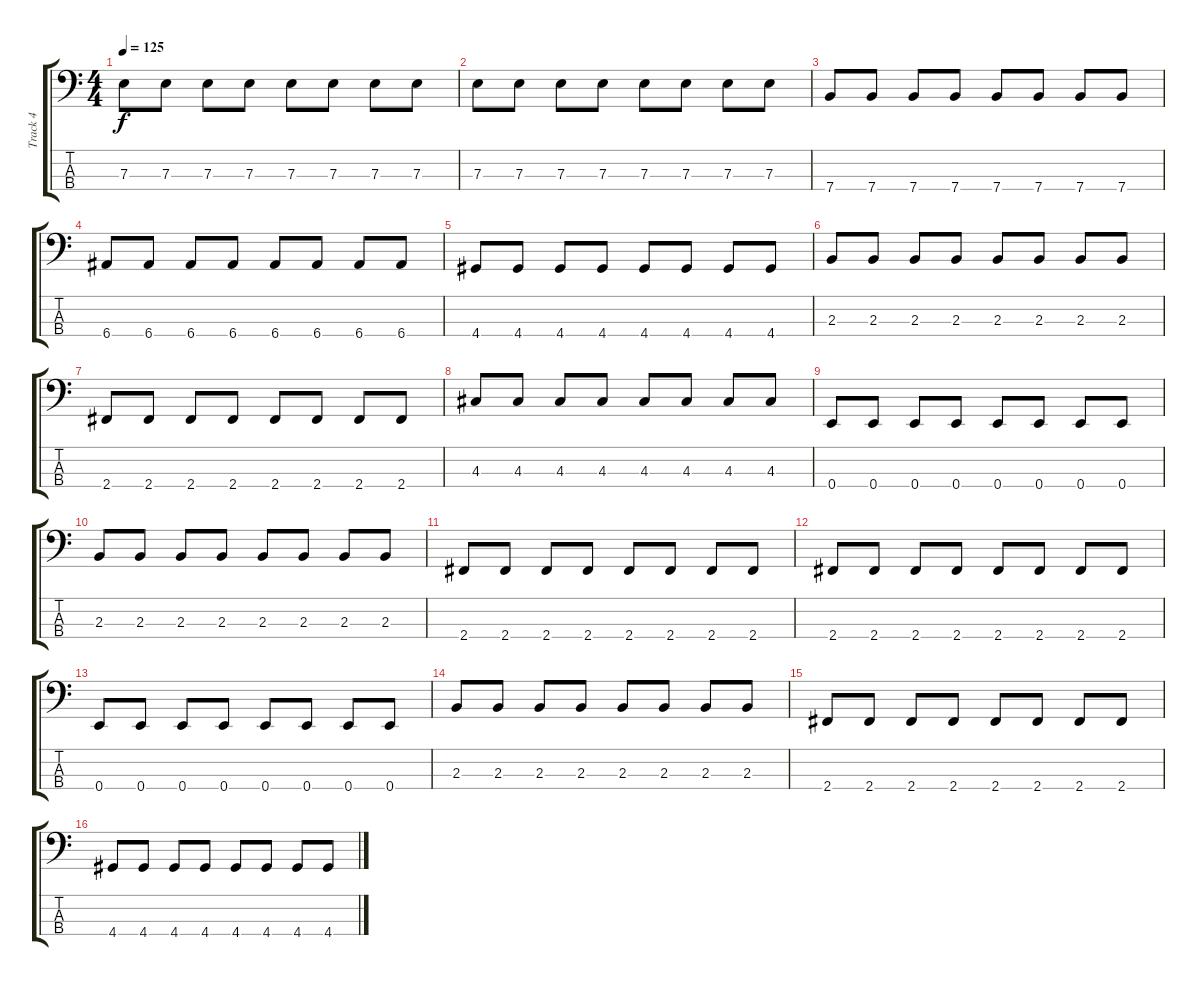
\track ("Track 4" "Track 4") {instrument electricbassfinger}
\staff {score tabs}
\tuning (G2 D2 A1 E1) {hide}
\ts (4 4)
\tempo 125
\clef f4
\ks c
7.3.8{dy f} 7.3.8 7.3.8 7.3.8 7.3.8 7.3.8 7.3.8 7.3.8 |
7.3.8 7.3.8 7.3.8 7.3.8 7.3.8 7.3.8 7.3.8 7.3.8 |
7.4.8 7.4.8 7.4.8 7.4.8 7.4.8 7.4.8 7.4.8 7.4.8 |
6.4.8 6.4.8 6.4.8 6.4.8 6.4.8 6.4.8 6.4.8 6.4.8 |
4.4.8 4.4.8 4.4.8 4.4.8 4.4.8 4.4.8 4.4.8 4.4.8 |
2.3.8 2.3.8 2.3.8 2.3.8 2.3.8 2.3.8 2.3.8 2.3.8 |
2.4.8 2.4.8 2.4.8 2.4.8 2.4.8 2.4.8 2.4.8 2.4.8 |
4.3.8 4.3.8 4.3.8 4.3.8 4.3.8 4.3.8 4.3.8 4.3.8 |
0.4.8 0.4.8 0.4.8 0.4.8 0.4.8 0.4.8 0.4.8 0.4.8 |
2.3.8 2.3.8 2.3.8 2.3.8 2.3.8 2.3.8 2.3.8 2.3.8 |
2.4.8 2.4.8 2.4.8 2.4.8 2.4.8 2.4.8 2.4.8 2.4.8 |
2.4.8 2.4.8 2.4.8 2.4.8 2.4.8 2.4.8 2.4.8 2.4.8 |
0.4.8 0.4.8 0.4.8 0.4.8 0.4.8 0.4.8 0.4.8 0.4.8 |
2.3.8 2.3.8 2.3.8 2.3.8 2.3.8 2.3.8 2.3.8 2.3.8 |
2.4.8 2.4.8 2.4.8 2.4.8 2.4.8 2.4.8 2.4.8 2.4.8 |
4.4.8 4.4.8 4.4.8 4.4.8 4.4.8 4.4.8 4.4.8 4.4.8
